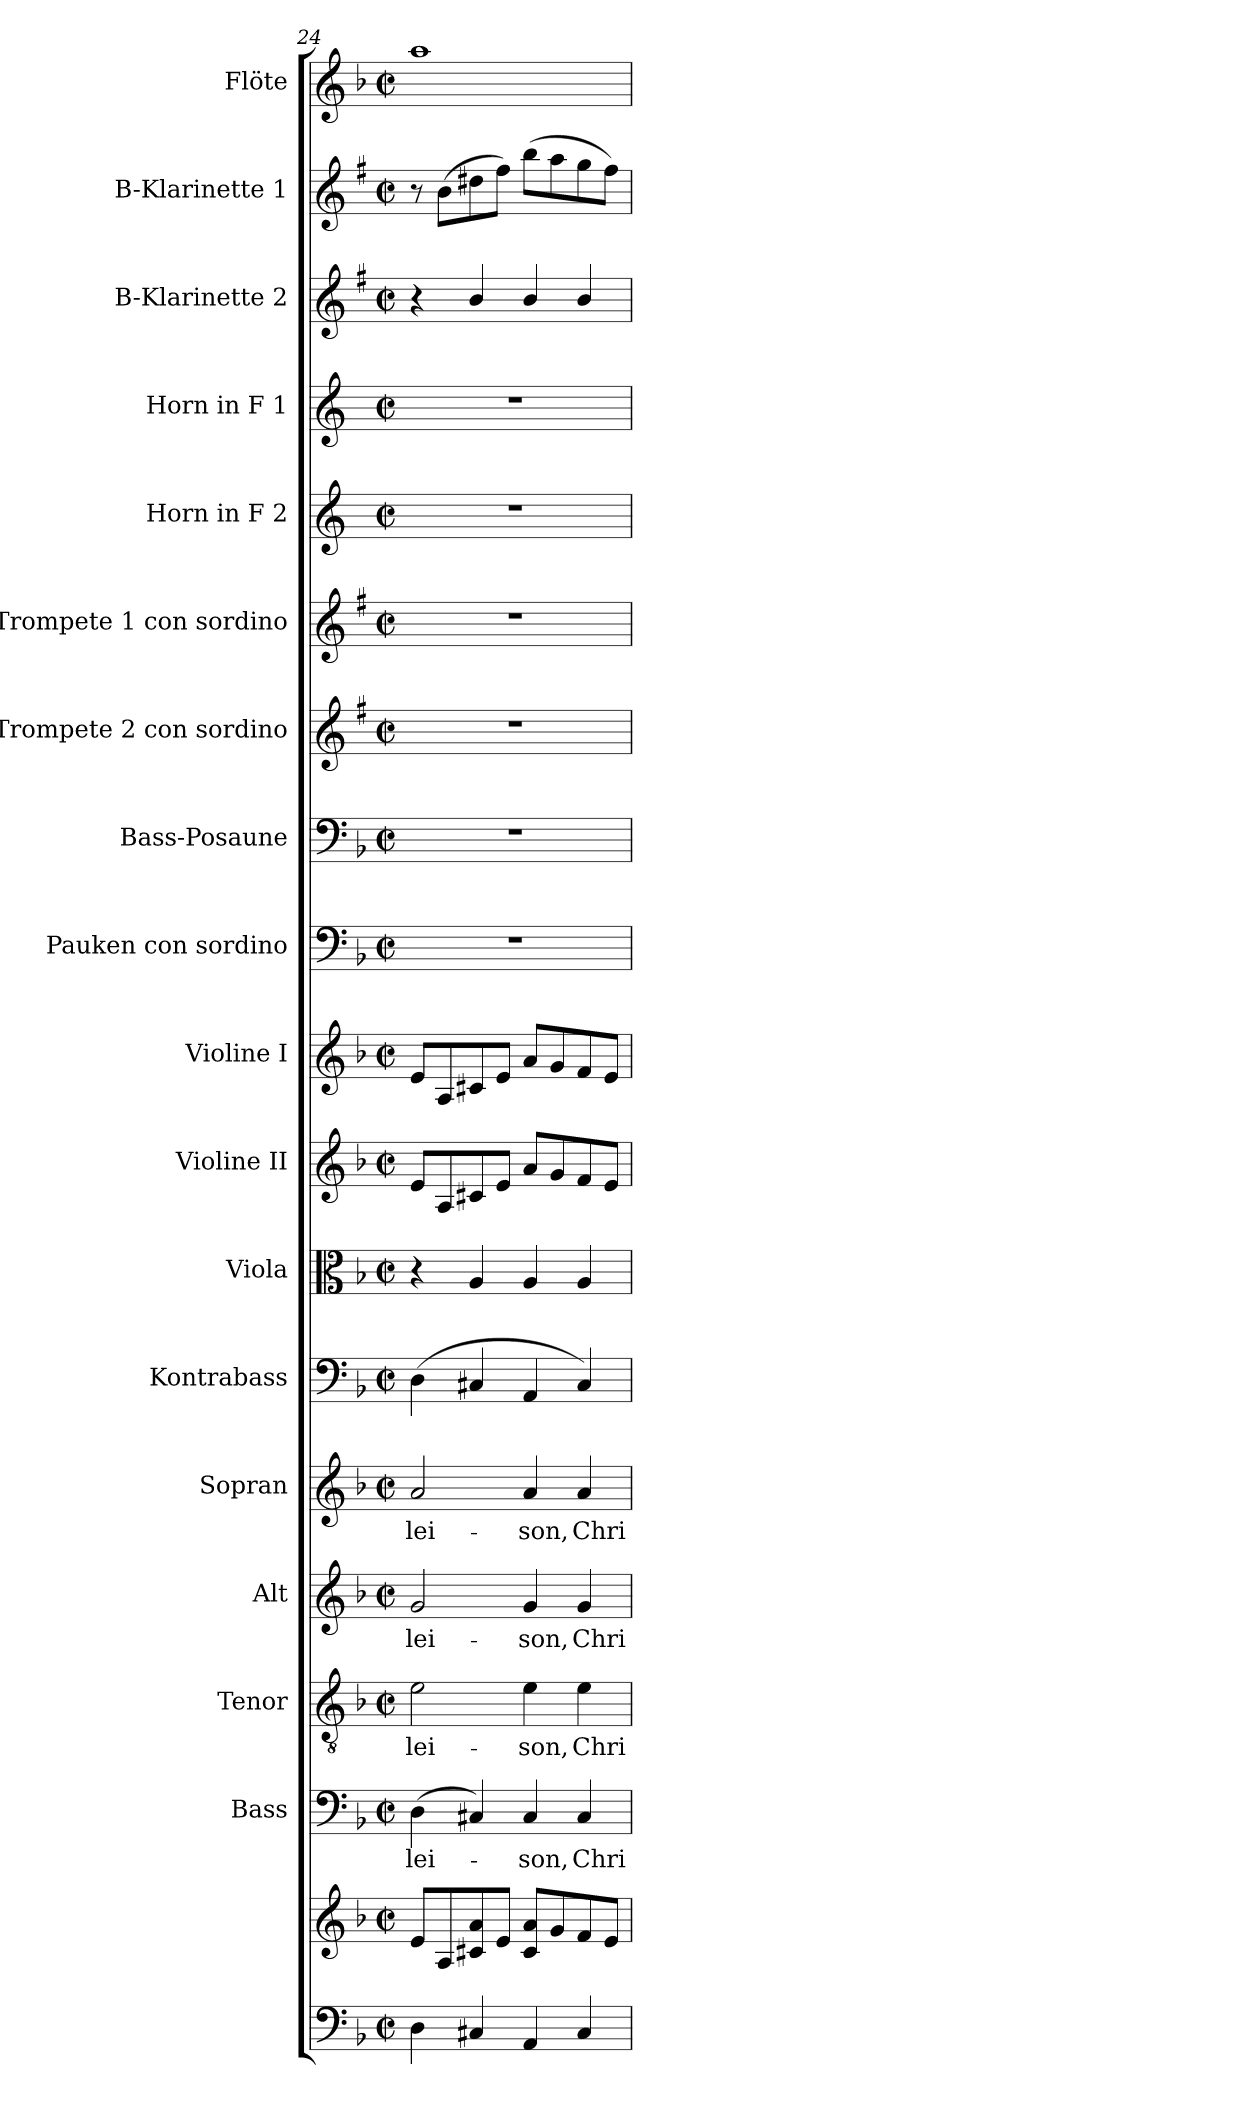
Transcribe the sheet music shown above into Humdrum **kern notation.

**kern	**kern	**kern	**text	**kern	**text	**kern	**text	**kern	**text	**kern	**kern	**kern	**kern	**kern	**kern	**kern	**kern	**kern	**kern	**kern	**kern	**kern
*part18	*part18	*part17	*part17	*part16	*part16	*part15	*part15	*part14	*part14	*part13	*part12	*part11	*part10	*part9	*part8	*part7	*part6	*part5	*part4	*part3	*part2	*part1
*staff19	*staff18	*staff17	*staff17	*staff16	*staff16	*staff15	*staff15	*staff14	*staff14	*staff13	*staff12	*staff11	*staff10	*staff9	*staff8	*staff7	*staff6	*staff5	*staff4	*staff3	*staff2	*staff1
*	*	*I"Bass	*	*I"Tenor	*	*I"Alt	*	*I"Sopran	*	*I"Kontrabass	*I"Viola	*I"Violine II	*I"Violine I	*I"Pauken con sordino	*I"Bass-Posaune	*I"B-Trompete 2 con sordino	*I"B-Trompete 1 con sordino	*I"Horn in F 2	*I"Horn in F 1	*I"B-Klarinette 2	*I"B-Klarinette 1	*I"Flöte
*	*	*I'B.	*	*I'T.	*	*I'A.	*	*I'S.	*	*I'Kb.	*I'Vla.	*I'Vl. II	*I'Vl. I	*I'Pk.	*I'B. Pos.	*I'B Trp. 2	*I'B Trp. 1	*	*	*I'B Kl. 2	*I'B Kl. 1	*I'Fl.
*clefF4	*clefG2	*clefF4	*	*clefGv2	*	*clefG2	*	*clefG2	*	*clefF4	*clefC3	*clefG2	*clefG2	*clefF4	*clefF4	*clefG2	*clefG2	*clefG2	*clefG2	*clefG2	*clefG2	*clefG2
*	*	*	*	*	*	*	*	*	*	*ITrd7c12	*	*	*	*	*	*ITrd1c2	*ITrd1c2	*ITrd4c7	*ITrd4c7	*ITrd1c2	*ITrd1c2	*
*k[b-]	*k[b-]	*k[b-]	*	*k[b-]	*	*k[b-]	*	*k[b-]	*	*k[b-]	*k[b-]	*k[b-]	*k[b-]	*k[b-]	*k[b-]	*k[b-]	*k[b-]	*k[b-]	*k[b-]	*k[b-]	*k[b-]	*k[b-]
*F:	*F:	*F:	*	*F:	*	*F:	*	*F:	*	*F:	*F:	*F:	*F:	*F:	*F:	*F:	*F:	*F:	*F:	*F:	*F:	*F:
*M2/2	*M2/2	*M2/2	*	*M2/2	*	*M2/2	*	*M2/2	*	*M2/2	*M2/2	*M2/2	*M2/2	*M2/2	*M2/2	*M2/2	*M2/2	*M2/2	*M2/2	*M2/2	*M2/2	*M2/2
*met(c|)	*met(c|)	*met(c|)	*	*met(c|)	*	*met(c|)	*	*met(c|)	*	*met(c|)	*met(c|)	*met(c|)	*met(c|)	*met(c|)	*met(c|)	*met(c|)	*met(c|)	*met(c|)	*met(c|)	*met(c|)	*met(c|)	*met(c|)
=24	=24	=24	=24	=24	=24	=24	=24	=24	=24	=24	=24	=24	=24	=24	=24	=24	=24	=24	=24	=24	=24	=24
!	!	!	!LO:LY:b	!	!LO:LY:b	!	!LO:LY:b	!	!LO:LY:b	!	!	!	!	!	!	!	!	!	!	!	!	!
4D\	8e/L	(>4D\	-lei-	2e\	-lei-	2g/	-lei-	2a/	-lei-	(>4DD\	4r	8e/L	8e/L	1r	1r	1r	1r	1r	1r	4r	8r	1aa
.	8A/	.	.	.	.	.	.	.	.	.	.	8A/	8A/	.	.	.	.	.	.	.	(>8a\L	.
4C#X/	8c#X/ 8a/	4C#X/)	.	.	.	.	.	.	.	4CC#X/	4A/	8c#X/	8c#X/	.	.	.	.	.	.	4a/	8cc#X\	.
.	8e/J	.	.	.	.	.	.	.	.	.	.	8e/J	8e/J	.	.	.	.	.	.	.	8ee\J)	.
!	!	!	!LO:LY:b	!	!LO:LY:b	!	!LO:LY:b	!	!LO:LY:b	!	!	!	!	!	!	!	!	!	!	!	!	!
4AA/	8c#/ 8a/L	4C#/	-son,	4e\	-son,	4g/	-son,	4a/	-son,	4AAA/	4A/	8a/L	8a/L	.	.	.	.	.	.	4a/	(>8aa\L	.
.	8g/	.	.	.	.	.	.	.	.	.	.	8g/	8g/	.	.	.	.	.	.	.	8gg\	.
!	!	!	!LO:LY:b	!	!LO:LY:b	!	!LO:LY:b	!	!LO:LY:b	!	!	!	!	!	!	!	!	!	!	!	!	!
4C#/	8f/	4C#/	Chri-	4e\	Chri-	4g/	Chri-	4a/	Chri-	4CC#/)	4A/	8f/	8f/	.	.	.	.	.	.	4a/	8ff\	.
.	8e/J	.	.	.	.	.	.	.	.	.	.	8e/J	8e/J	.	.	.	.	.	.	.	8ee\J)	.
=	=	=	=	=	=	=	=	=	=	=	=	=	=	=	=	=	=	=	=	=	=	=
*-	*-	*-	*-	*-	*-	*-	*-	*-	*-	*-	*-	*-	*-	*-	*-	*-	*-	*-	*-	*-	*-	*-
